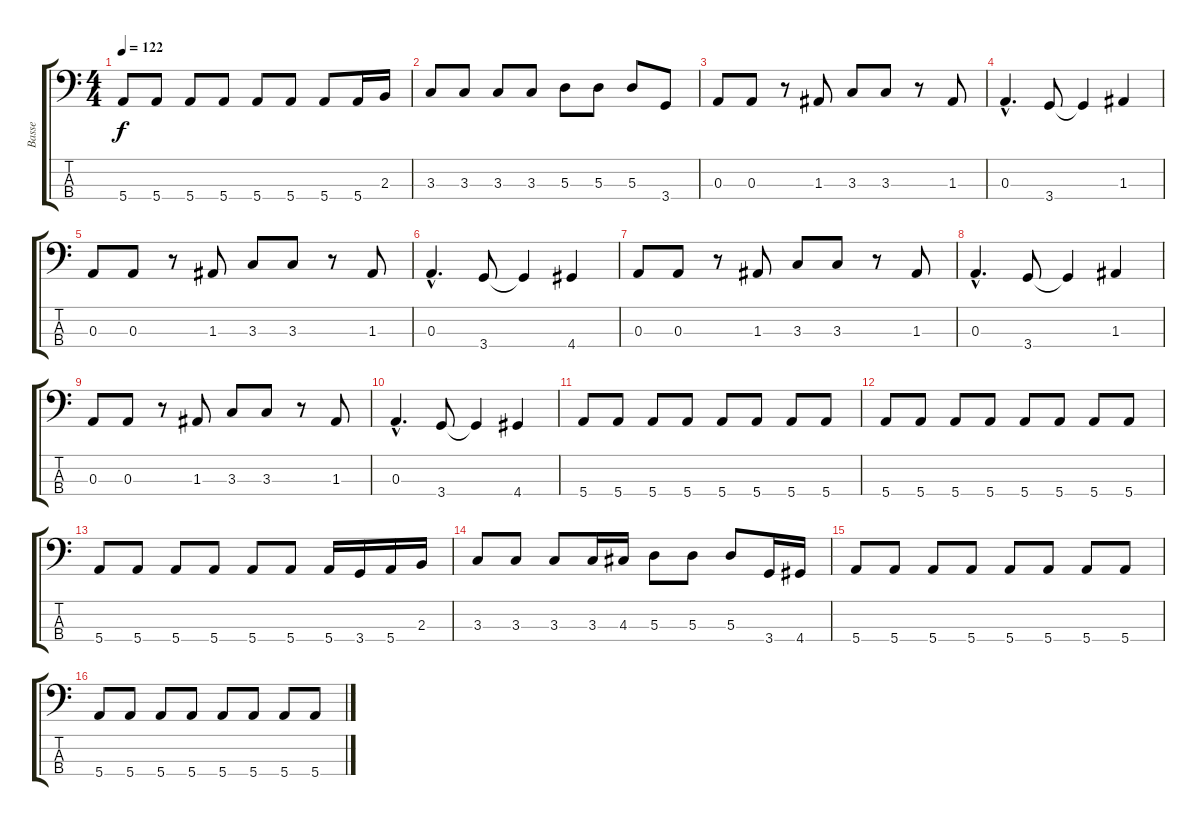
\track ("Basse" "Basse") {instrument electricbasspick}
\staff {score tabs}
\tuning (G2 D2 A1 E1) {hide}
\ts (4 4)
\tempo 122
\clef f4
\ks c
5.4.8{dy f} 5.4.8 5.4.8 5.4.8 5.4.8 5.4.8 5.4.8 5.4.16 2.3.16 |
3.3.8 3.3.8 3.3.8 3.3.8 5.3.8 5.3.8 5.3.8 3.4.8 |
0.3.8 0.3.8 r.8 1.3.8 3.3.8 3.3.8 r.8 1.3.8 |
0.3{hac}.4{d} 3.4.8 3.4{t}.4 1.3.4 |
0.3.8 0.3.8 r.8 1.3.8 3.3.8 3.3.8 r.8 1.3.8 |
0.3{hac}.4{d} 3.4.8 3.4{t}.4 4.4.4 |
0.3.8 0.3.8 r.8 1.3.8 3.3.8 3.3.8 r.8 1.3.8 |
0.3{hac}.4{d} 3.4.8 3.4{t}.4 1.3.4 |
0.3.8 0.3.8 r.8 1.3.8 3.3.8 3.3.8 r.8 1.3.8 |
0.3{hac}.4{d} 3.4.8 3.4{t}.4 4.4.4 |
5.4.8 5.4.8 5.4.8 5.4.8 5.4.8 5.4.8 5.4.8 5.4.8 |
5.4.8 5.4.8 5.4.8 5.4.8 5.4.8 5.4.8 5.4.8 5.4.8 |
5.4.8 5.4.8 5.4.8 5.4.8 5.4.8 5.4.8 5.4.16 3.4.16 5.4.16 2.3.16 |
3.3.8 3.3.8 3.3.8 3.3.16 4.3.16 5.3.8 5.3.8 5.3.8 3.4.16 4.4.16 |
5.4.8 5.4.8 5.4.8 5.4.8 5.4.8 5.4.8 5.4.8 5.4.8 |
5.4.8 5.4.8 5.4.8 5.4.8 5.4.8 5.4.8 5.4.8 5.4.8
